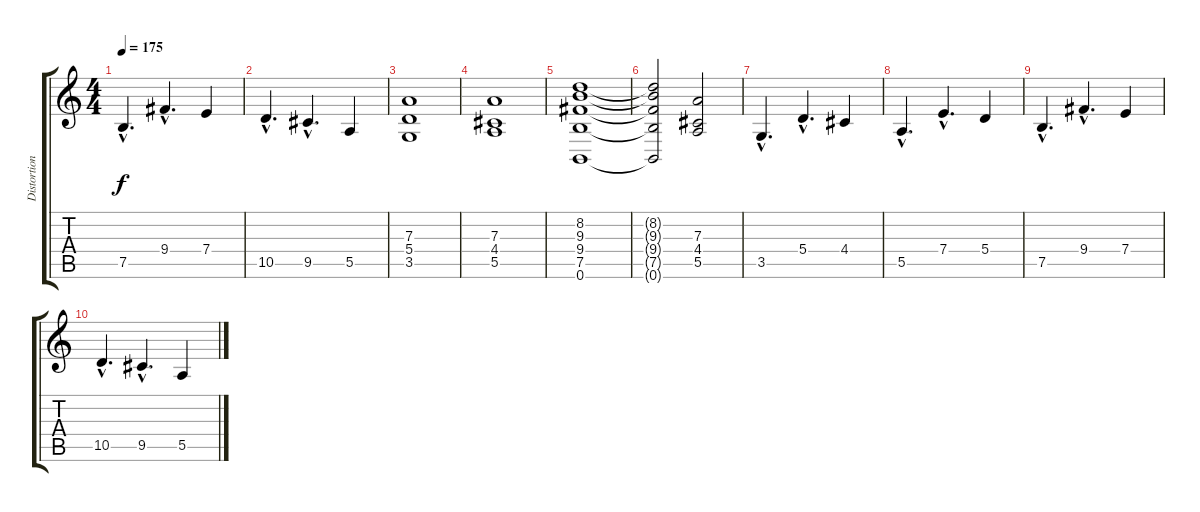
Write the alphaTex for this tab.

\track ("Distortion I / Rob" "Distortion") {instrument distortionguitar}
\staff {score tabs}
\tuning (B3 Gb3 D3 A2 E2 B1) {hide}
\ts (4 4)
\tempo 175
\clef g2
\ks c
7.5{hac}.4{d dy f volume 4} 9.4{hac}.4{d} 7.4.4 |
10.5{hac}.4{d} 9.5{hac}.4{d} 5.5.4 |
(7.3 5.4 3.5).1{volume 0} |
(7.3 4.4 5.5).1 |
(8.2 9.3 9.4 7.5 0.6).1 |
(8.2{t} 9.3{t} 9.4{t} 7.5{t} 0.6{t}).2 (7.3 4.4 5.5).2 |
3.5{hac}.4{d} 5.4{hac}.4{d} 4.4.4 |
5.5{hac}.4{d} 7.4{hac}.4{d} 5.4.4 |
7.5{hac}.4{d} 9.4{hac}.4{d} 7.4.4 |
10.5{hac}.4{d} 9.5{hac}.4{d} 5.5.4
